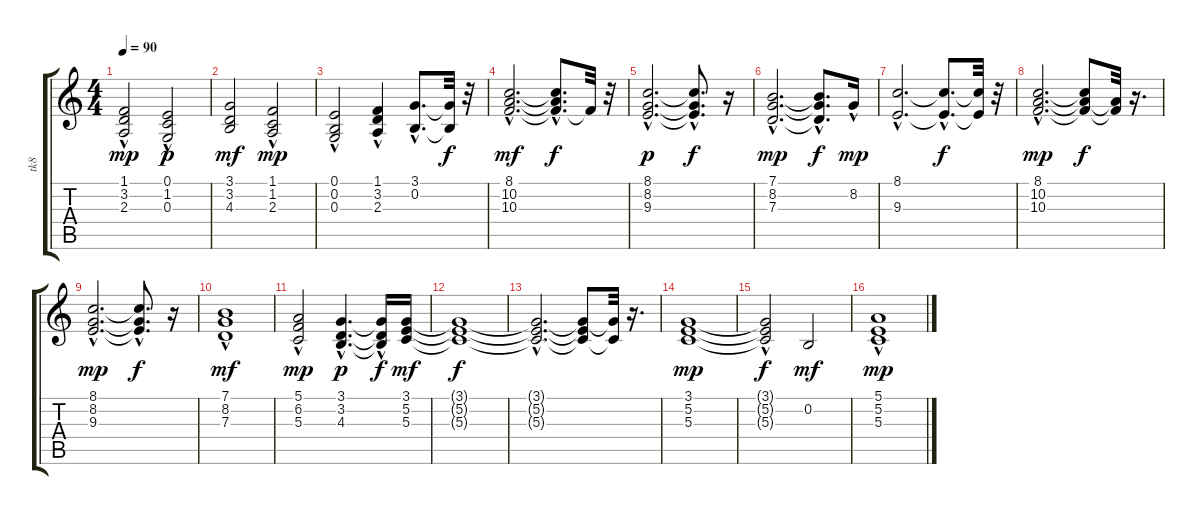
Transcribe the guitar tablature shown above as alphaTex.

\track ("tk8" "tk8") {instrument synthstrings1}
\staff {score tabs}
\tuning (E4 B3 G3 D3 A2 E2) {hide}
\ts (4 4)
\tempo 90
\clef g2
\ks c
(1.1 3.2{hac} 2.3).2{dy mp} (0.1{hac} 1.2{hac} 0.3).2{dy p} |
(3.1 3.2 4.3).2{dy mf} (1.1 1.2{hac} 2.3).2{dy mp} |
(0.1{hac} 0.2 0.3).2 (1.1 3.2{hac} 2.3{hac}).4 (3.1{hac} 0.2{hac}).8{d} (3.1{t} 0.2{t}).32{dy f} r.32 |
(8.1{hac} 10.2{hac} 10.3{hac}).2{d dy mf} (8.1{hac t} 10.2{hac t} 10.3{hac t}).8{d dy f} 10.3{t}.32 r.32 |
(8.1{hac} 8.2{hac} 9.3{hac}).2{d dy p} (8.1{t} 8.2{t} 9.3{hac t}).8{d dy f} r.16 |
(7.1{hac} 8.2{hac} 7.3{hac}).2{d dy mp} (7.1{hac t} 8.2{hac t} 7.3{t}).8{d dy f} 8.2{hac}.16{dy mp} |
(8.1{hac} 9.3{hac}).2{d} (8.1{hac t} 9.3{hac t}).8{d dy f} (8.1{t} 9.3{t}).32 r.32 |
(8.1{hac} 10.2{hac} 10.3{hac}).2{d dy mp} (8.1{t} 10.2{t} 10.3{t}).8{dy f} (10.2{t} 10.3{t}).32 r.16{d} |
(8.1{hac} 8.2{hac} 9.3{hac}).2{d dy mp} (8.1{t} 8.2{hac t} 9.3{hac t}).8{d dy f} r.16 |
(7.1 8.2{hac} 7.3{hac}).1{dy mf} |
(5.1 6.2 5.3{hac}).2{dy mp} (3.1{hac} 3.2{hac} 4.3{hac}).4{d dy p} (3.1{t} 3.2{hac t} 4.3{t}).16{dy f} (3.1 5.2 5.3).16{dy mf} |
(3.1{t} 5.2{t} 5.3{t}).1{dy f} |
(3.1{hac t} 5.2{hac t} 5.3{hac t}).2{d} (3.1{t} 5.2{t} 5.3{t}).8 (3.1{t} 5.3{t}).32 r.16{d} |
(3.1 5.2 5.3).1{dy mp} |
(3.1{hac t} 5.2{hac t} 5.3{hac t}).2{dy f} 0.2.2{dy mf} |
(5.1{hac} 5.2{hac} 5.3).1{dy mp}
